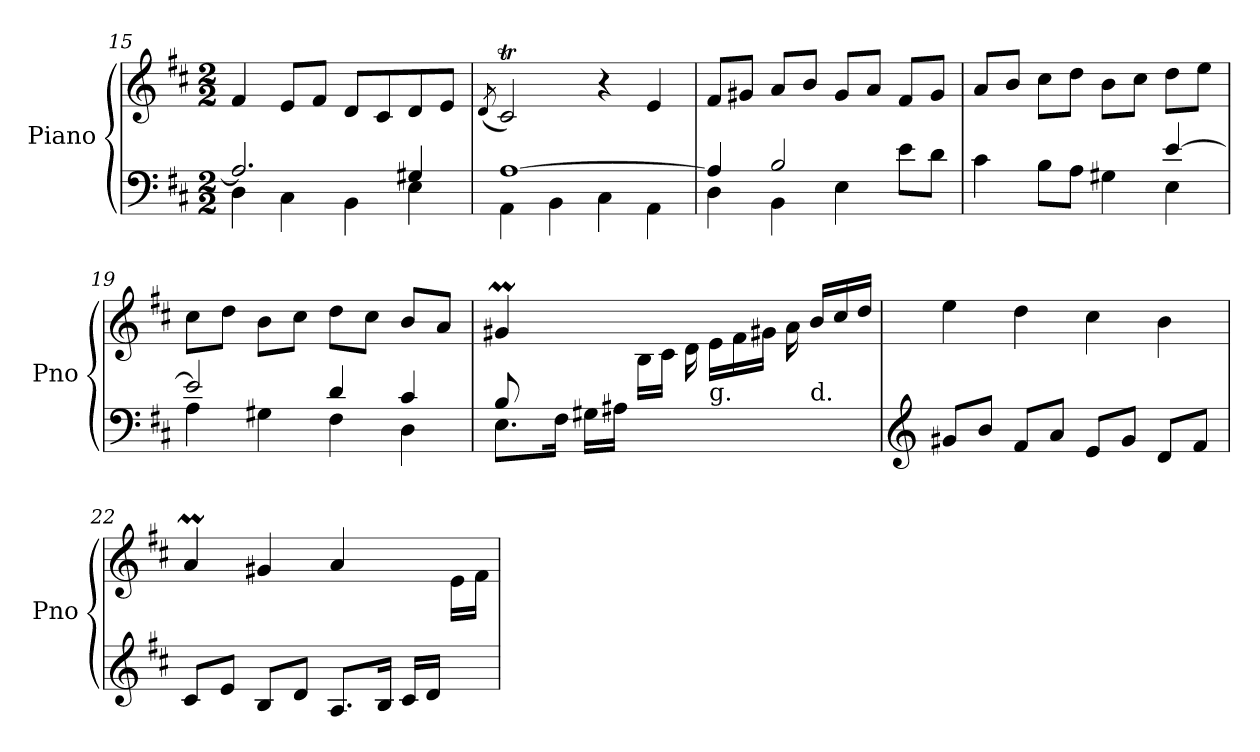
**kern	**kern
*part1	*part1
*staff2	*staff1
*I"Piano	*
*I'Pno	*
!!LO:LB:g=z
*clefF4	*clefG2
*k[f#c#]	*k[f#c#]
*M2/2	*M2/2
=15	=15
*^	*
2.A/]	4D\	4f#/
.	4C#\	8e/L
.	.	8f#/J
.	4BB\	8d/L
.	.	8c#/
4G#X/	4E\	8d/
.	.	8e/J
=16	=16	=16
.	.	(<8qd/
[1A	4AA\	2c#t/)
.	4BB\	.
.	4C#\	4r
.	4AA\	4e/
=17	=17	=17
4A/]	4D\	8f#/L
.	.	8g#X/J
2B/	4BB\	8a/L
.	.	8b/J
.	4E\	8g#/L
.	.	8a/J
8e\L	4ryy	8f#/L
8d\J	.	8g#/J
=18	=18	=18
4c#\	2.ryy	8a/L
.	.	8b/J
8B\L	.	8cc#\L
8A\J	.	8dd\J
4G#X\	.	8b\L
.	.	8cc#\J
[4e/	4E\	8dd\L
.	.	8ee\J
=19	=19	=19
2e/]	4A\	8cc#\L
.	.	8dd\J
.	4G#X\	8b\L
.	.	8cc#\J
4d/	4F#\	8dd\L
.	.	8cc#\J
4c#/	4D\	8b/L
.	.	8a/J
!!LO:LB:g=z
=20	=20	=20
*^	*^	*^
8B/	8.E\L	2ryy	2ryy	4g#Xm/	4.ryy
8ryy	.	.	.	.	.
.	16F#\Jk	.	.	.	.
4ryy	16G#X\LL	.	.	4ryy	.
.	16A#X\JJ	.	.	.	.
.	2ryy	.	.	.	16B\LL
.	.	.	.	.	16c#\JJ
2ryy	.	16ryy	4ryy	2ryy	16d\
!	!	!LO:TX:a:t=g.	!	!	!
.	.	4..ryy	.	.	16e\LL
.	.	.	.	.	16f#\
.	.	.	.	.	16g#X\JJ
.	.	.	16ryy	.	16a\
!	!	!	!LO:TX:a:t=d.	!	!
.	.	.	8.ryy	.	16b/LL
.	8ryy	.	.	.	16cc#/
.	.	.	.	.	16dd/JJ
*v	*v	*v	*v	*	*
*	*v	*v
=21	=21
*clefG2	*
8g#X/L	4ee\
8b/J	.
8f#/L	4dd\
8a/J	.
8e/L	4cc#\
8g#/J	.
8d/L	4b\
8f#/J	.
=22	=22
*	*^
8c#/L	4aM/	2..ryy
8e/J	.	.
8B/L	4g#X/	.
8d/J	.	.
8.A/L	4a/	.
16B/Jk	.	.
16c#/LL	4ryy	.
16d/JJ	.	.
8ryy	.	16e\LL
.	.	16f#\JJ
*	*v	*v
=	=
*-	*-
